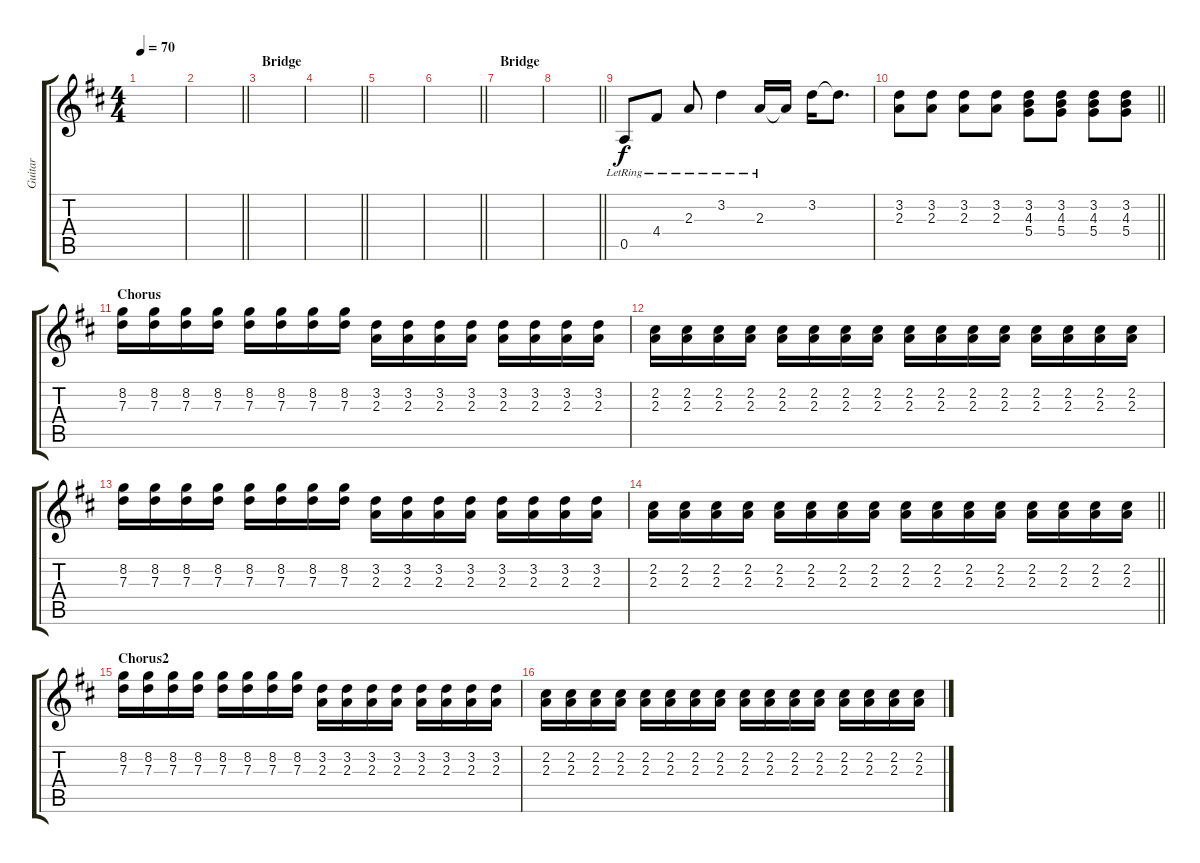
\track ("Guitar" "Guitar") {instrument distortionguitar}
\staff {score tabs}
\tuning (E4 B3 G3 D3 A2 E2) {hide}
\ts (4 4)
\section ("" "")
\tempo 70
\clef g2
\ks d
|
\barLineRight lightlight
|
\section ("" "Bridge")
|
\barLineRight lightlight
|
|
\barLineRight lightlight
|
\section ("" "Bridge")
|
\barLineRight lightlight
|
0.5{lr}.8 4.4{lr}.8 2.3{lr}.8 3.2{lr}.4 2.3{lr}.16 2.3{t}.16 3.2.16 3.2{t}.8{d} |
\barLineRight lightlight
(3.2 2.3).8 (3.2 2.3).8 (3.2 2.3).8 (3.2 2.3).8 (3.2 4.3 5.4).8 (3.2 4.3 5.4).8 (3.2 4.3 5.4).8 (3.2 4.3 5.4).8 |
\section ("" "Chorus")
(8.2 7.3).16 (8.2 7.3).16 (8.2 7.3).16 (8.2 7.3).16 (8.2 7.3).16 (8.2 7.3).16 (8.2 7.3).16 (8.2 7.3).16 (3.2 2.3).16 (3.2 2.3).16 (3.2 2.3).16 (3.2 2.3).16 (3.2 2.3).16 (3.2 2.3).16 (3.2 2.3).16 (3.2 2.3).16 |
(2.2 2.3).16 (2.2 2.3).16 (2.2 2.3).16 (2.2 2.3).16 (2.2 2.3).16 (2.2 2.3).16 (2.2 2.3).16 (2.2 2.3).16 (2.2 2.3).16 (2.2 2.3).16 (2.2 2.3).16 (2.2 2.3).16 (2.2 2.3).16 (2.2 2.3).16 (2.2 2.3).16 (2.2 2.3).16 |
(8.2 7.3).16 (8.2 7.3).16 (8.2 7.3).16 (8.2 7.3).16 (8.2 7.3).16 (8.2 7.3).16 (8.2 7.3).16 (8.2 7.3).16 (3.2 2.3).16 (3.2 2.3).16 (3.2 2.3).16 (3.2 2.3).16 (3.2 2.3).16 (3.2 2.3).16 (3.2 2.3).16 (3.2 2.3).16 |
\barLineRight lightlight
(2.2 2.3).16 (2.2 2.3).16 (2.2 2.3).16 (2.2 2.3).16 (2.2 2.3).16 (2.2 2.3).16 (2.2 2.3).16 (2.2 2.3).16 (2.2 2.3).16 (2.2 2.3).16 (2.2 2.3).16 (2.2 2.3).16 (2.2 2.3).16 (2.2 2.3).16 (2.2 2.3).16 (2.2 2.3).16 |
\section ("" "Chorus2")
(8.2 7.3).16 (8.2 7.3).16 (8.2 7.3).16 (8.2 7.3).16 (8.2 7.3).16 (8.2 7.3).16 (8.2 7.3).16 (8.2 7.3).16 (3.2 2.3).16 (3.2 2.3).16 (3.2 2.3).16 (3.2 2.3).16 (3.2 2.3).16 (3.2 2.3).16 (3.2 2.3).16 (3.2 2.3).16 |
(2.2 2.3).16 (2.2 2.3).16 (2.2 2.3).16 (2.2 2.3).16 (2.2 2.3).16 (2.2 2.3).16 (2.2 2.3).16 (2.2 2.3).16 (2.2 2.3).16 (2.2 2.3).16 (2.2 2.3).16 (2.2 2.3).16 (2.2 2.3).16 (2.2 2.3).16 (2.2 2.3).16 (2.2 2.3).16
